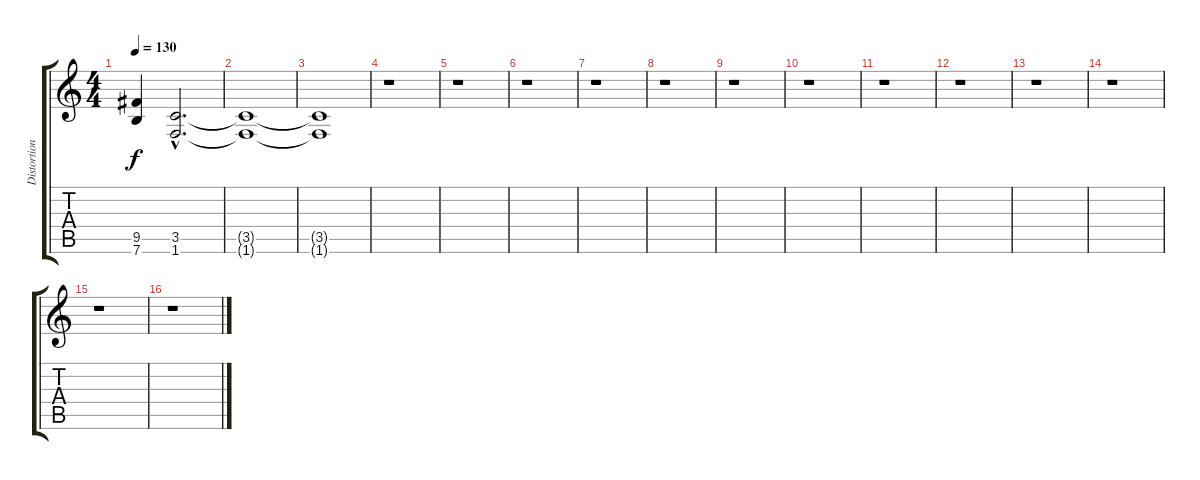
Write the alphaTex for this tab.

\track ("Distortion guitar" "Distortion") {instrument distortionguitar}
\staff {score tabs}
\tuning (E4 B3 G3 D3 A2 E2) {hide}
\ts (4 4)
\tempo 130
\clef g2
\ks c
(9.5 7.6).4{dy f} (3.5{hac} 1.6{hac}).2{d} |
(3.5{t} 1.6{t}).1 |
(3.5{t} 1.6{t}).1 |
r.1 |
r.1 |
r.1 |
r.1 |
r.1 |
r.1 |
r.1 |
r.1 |
r.1 |
r.1 |
r.1 |
r.1 |
r.1
